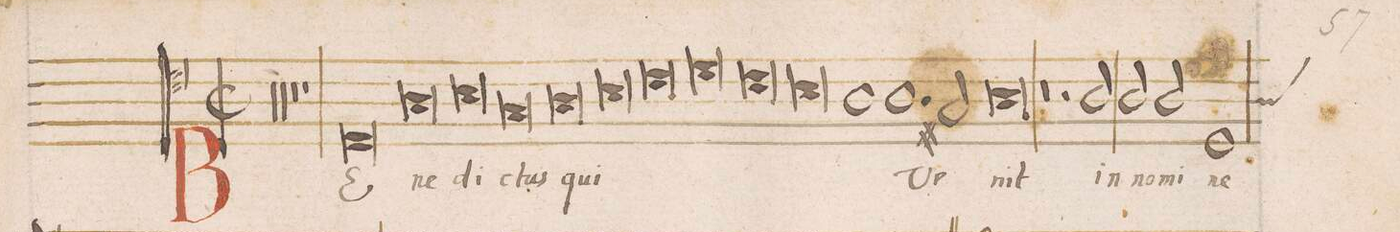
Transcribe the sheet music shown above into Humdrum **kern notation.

**kern	**text
*I"TENOR	*
*clefC4	*
*k[]	*
*met(C|)	*
*M2/1	*
00r	.
=40-	=40-
=41-	=41-
00r	.
=42-	=42-
=43-	=43-
0r	.
=44-	=44-
1r	.
0D	BE-
=45-	=45-
0A	-ne-
=46-	=46-
0B	-di-
=47-	=47-
0G	-ctus
=48-	=48-
0A	qui
=49-	=49-
0B	.
=50-	=50-
0c	.
=51-	=51-
0d	.
=52-	=52-
0c	.
=53-	=53-
0B	.
=54-	=54-
1A	.
=55-	=55-
1.A	Ve-
2G#X/	.
=56-	=56-
0A	-nit
=57-	=57-
0r	.
=58-	=58-
2r	.
2A/	in
2A/	no-
2A/	-mi-
=59-	=59-
1D	-ne
*custos:A	*
*-	*-
